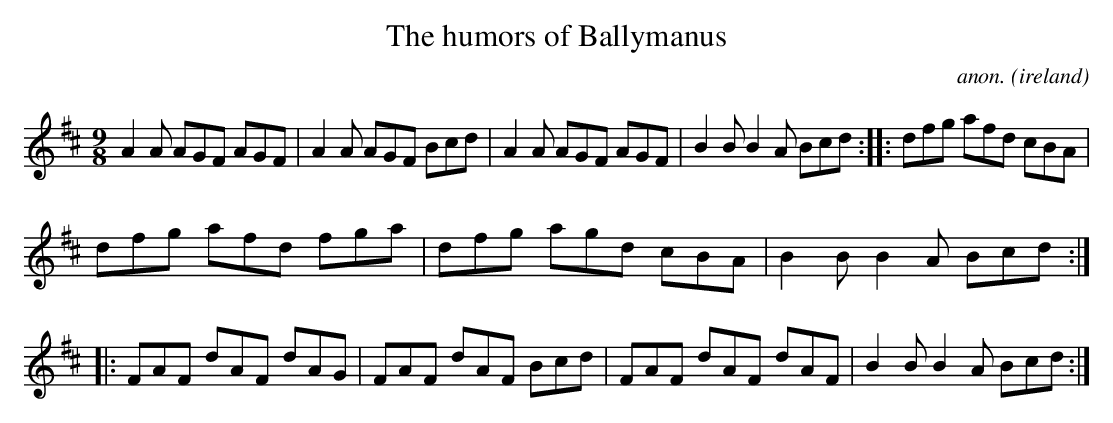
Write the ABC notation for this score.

X:1
T:The humors of Ballymanus
O:ireland
C:anon.
M:9/8
L:1/8
K:D
A2A AGF AGF|A2A AGF Bcd|A2A AGF AGF|B2B B2A Bcd::dfg afd cBA|
dfg afd fga|dfg agd cBA|B2B B2A Bcd::FAF dAF dAG|FAF dAF Bcd|FAF dAF dAF|B2B B2A Bcd:|
